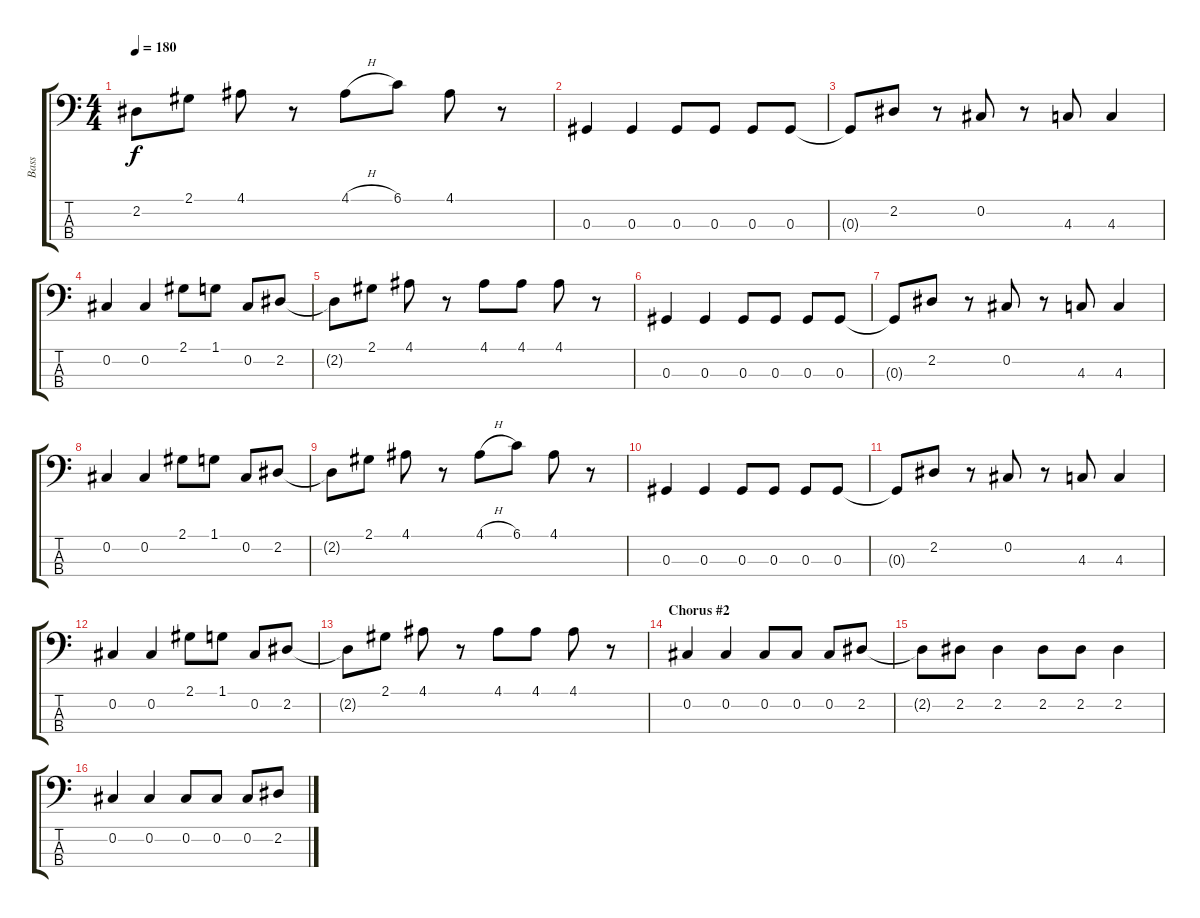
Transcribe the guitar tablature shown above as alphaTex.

\track ("Bass" "Bass") {instrument electricbassfinger}
\staff {score tabs}
\tuning (Gb2 Db2 Ab1 Eb1) {hide}
\ts (4 4)
\tempo 180
\clef f4
\ks c
2.2{t}.8{dy f} 2.1.8 4.1.8 r.8 4.1{h}.8 6.1.8 4.1.8 r.8 |
0.3.4 0.3.4 0.3.8 0.3.8 0.3.8 0.3.8 |
0.3{t}.8 2.2.8 r.8 0.2.8 r.8 4.3.8 4.3.4 |
0.2.4 0.2.4 2.1.8 1.1.8 0.2.8 2.2.8 |
2.2{t}.8 2.1.8 4.1.8 r.8 4.1.8 4.1.8 4.1.8 r.8 |
0.3.4 0.3.4 0.3.8 0.3.8 0.3.8 0.3.8 |
0.3{t}.8 2.2.8 r.8 0.2.8 r.8 4.3.8 4.3.4 |
0.2.4 0.2.4 2.1.8 1.1.8 0.2.8 2.2.8 |
2.2{t}.8 2.1.8 4.1.8 r.8 4.1{h}.8 6.1.8 4.1.8 r.8 |
0.3.4 0.3.4 0.3.8 0.3.8 0.3.8 0.3.8 |
0.3{t}.8 2.2.8 r.8 0.2.8 r.8 4.3.8 4.3.4 |
0.2.4 0.2.4 2.1.8 1.1.8 0.2.8 2.2.8 |
2.2{t}.8 2.1.8 4.1.8 r.8 4.1.8 4.1.8 4.1.8 r.8 |
\section ("" "Chorus #2")
0.2.4 0.2.4 0.2.8 0.2.8 0.2.8 2.2.8 |
2.2{t}.8 2.2.8 2.2.4 2.2.8 2.2.8 2.2.4 |
0.2.4 0.2.4 0.2.8 0.2.8 0.2.8 2.2.8
